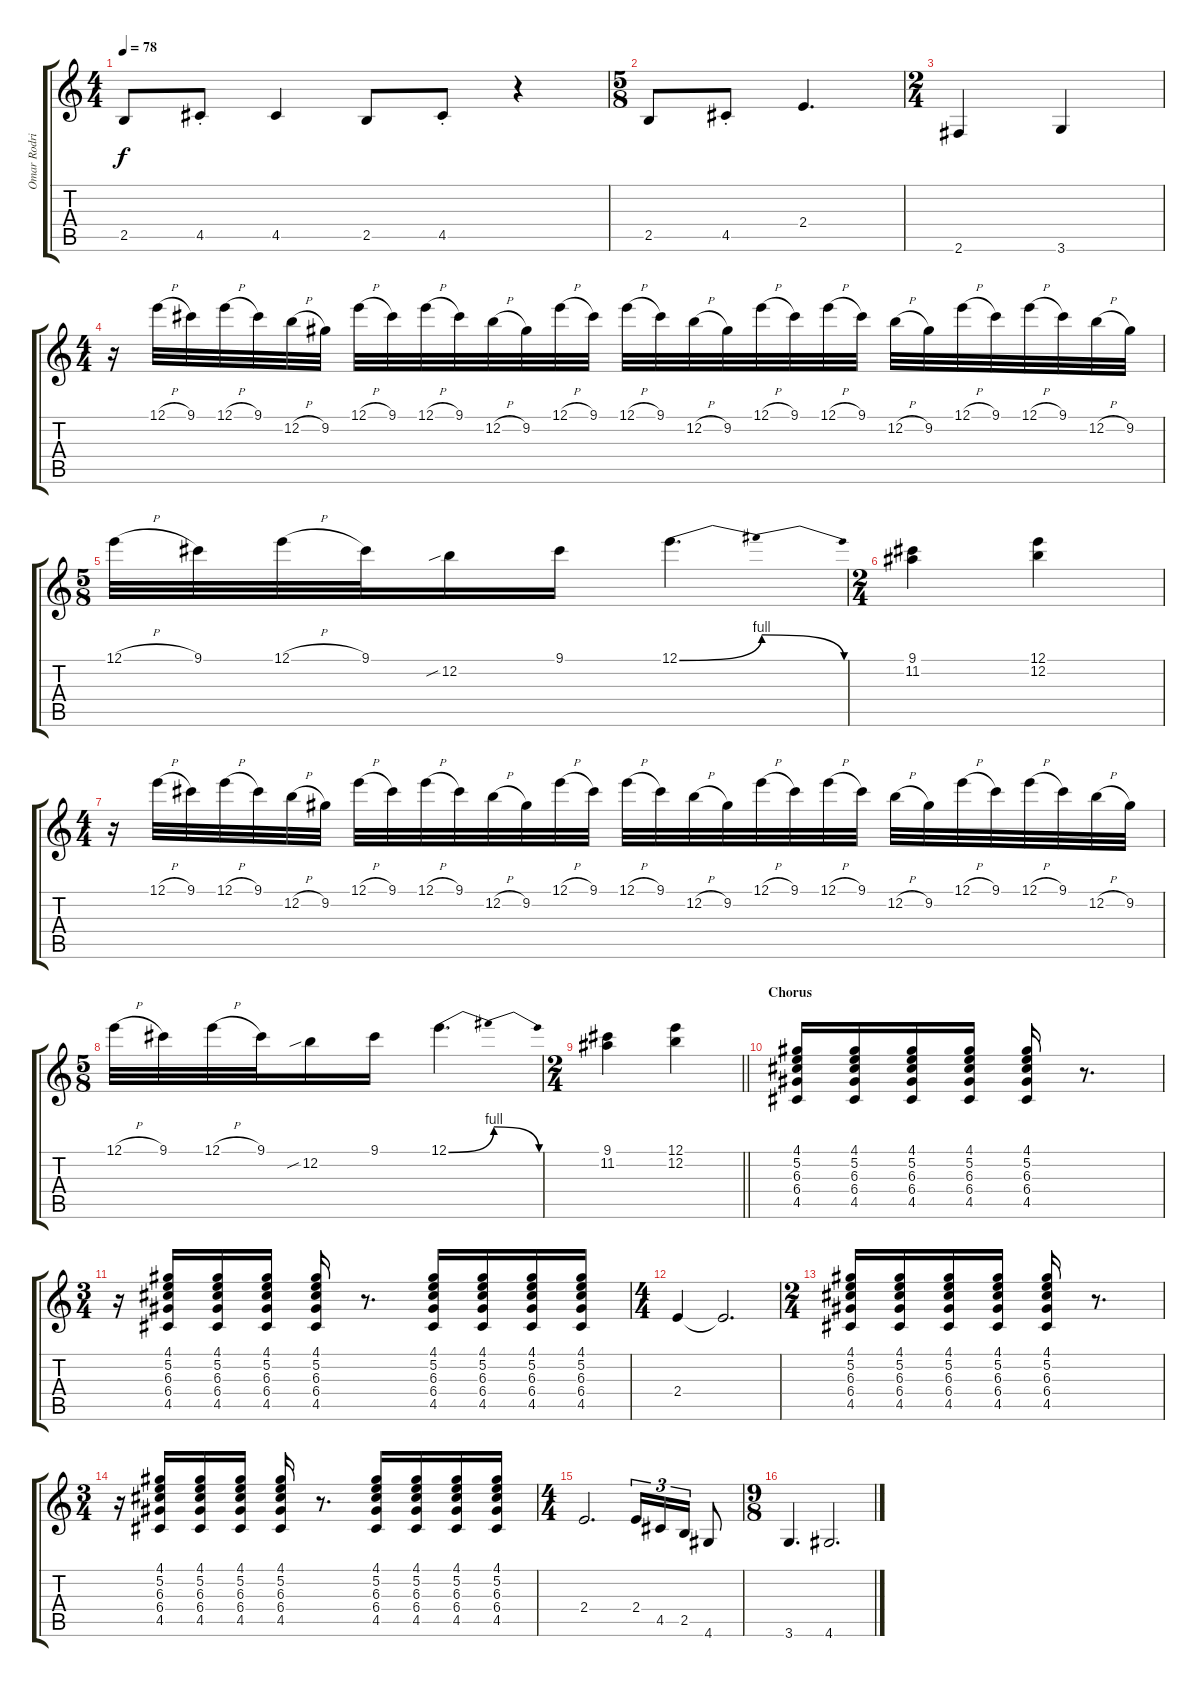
\track ("Omar Rodriguez-Lopez" "Omar Rodri") {instrument distortionguitar}
\staff {score tabs}
\tuning (E4 B3 G3 D3 A2 E2) {hide}
\ts (4 4)
\tempo 78
\clef g2
\ks c
2.5.8{dy f} 4.5{st}.8 4.5.4 2.5.8 4.5{st}.8 r.4 |
\ts (5 8)
2.5.8 4.5{st}.8 2.4.4{d} |
\ts (2 4)
2.6.4 3.6.4 |
\ts (4 4)
r.16{volume 8} 12.1{h}.32 9.1.32 12.1{h}.32 9.1.32 12.2{h}.32 9.2.32 12.1{h}.32 9.1.32 12.1{h}.32 9.1.32 12.2{h}.32 9.2.32 12.1{h}.32 9.1.32 12.1{h}.32 9.1.32 12.2{h}.32 9.2.32 12.1{h}.32 9.1.32 12.1{h}.32 9.1.32 12.2{h}.32 9.2.32 12.1{h}.32 9.1.32 12.1{h}.32 9.1.32 12.2{h}.32 9.2.32 |
\ts (5 8)
12.1{h}.32 9.1.32 12.1{h}.32 9.1.32 12.2{sib}.16 9.1.16 12.1{be (bendrelease 0 0 10 4 45 4 60 0)}.4{d} |
\ts (2 4)
(9.1 11.2).4 (12.1 12.2).4 |
\ts (4 4)
r.16 12.1{h}.32 9.1.32 12.1{h}.32 9.1.32 12.2{h}.32 9.2.32 12.1{h}.32 9.1.32 12.1{h}.32 9.1.32 12.2{h}.32 9.2.32 12.1{h}.32 9.1.32 12.1{h}.32 9.1.32 12.2{h}.32 9.2.32 12.1{h}.32 9.1.32 12.1{h}.32 9.1.32 12.2{h}.32 9.2.32 12.1{h}.32 9.1.32 12.1{h}.32 9.1.32 12.2{h}.32 9.2.32 |
\ts (5 8)
12.1{h}.32 9.1.32 12.1{h}.32 9.1.32 12.2{sib}.16 9.1.16 12.1{be (bendrelease 0 0 10 4 45 4 60 0)}.4{d} |
\ts (2 4)
\barLineRight lightlight
(9.1 11.2).4 (12.1 12.2).4 |
\section ("" "Chorus")
(4.1 5.2 6.3 6.4 4.5).16 (4.1 5.2 6.3 6.4 4.5).16 (4.1 5.2 6.3 6.4 4.5).16 (4.1 5.2 6.3 6.4 4.5).16 (4.1 5.2 6.3 6.4 4.5).16 r.8{d} |
\ts (3 4)
r.16 (4.1 5.2 6.3 6.4 4.5).16 (4.1 5.2 6.3 6.4 4.5).16 (4.1 5.2 6.3 6.4 4.5).16 (4.1 5.2 6.3 6.4 4.5).16 r.8{d} (4.1 5.2 6.3 6.4 4.5).16 (4.1 5.2 6.3 6.4 4.5).16 (4.1 5.2 6.3 6.4 4.5).16 (4.1 5.2 6.3 6.4 4.5).16 |
\ts (4 4)
2.4.4{volume 13} 2.4{t}.2{d volume 0} |
\ts (2 4)
(4.1 5.2 6.3 6.4 4.5).16{volume 8} (4.1 5.2 6.3 6.4 4.5).16 (4.1 5.2 6.3 6.4 4.5).16 (4.1 5.2 6.3 6.4 4.5).16 (4.1 5.2 6.3 6.4 4.5).16 r.8{d} |
\ts (3 4)
r.16 (4.1 5.2 6.3 6.4 4.5).16 (4.1 5.2 6.3 6.4 4.5).16 (4.1 5.2 6.3 6.4 4.5).16 (4.1 5.2 6.3 6.4 4.5).16 r.8{d} (4.1 5.2 6.3 6.4 4.5).16 (4.1 5.2 6.3 6.4 4.5).16 (4.1 5.2 6.3 6.4 4.5).16 (4.1 5.2 6.3 6.4 4.5).16 |
\ts (4 4)
2.4.2{d volume 11} 2.4.16{tu (3 2)} 4.5.16{tu (3 2)} 2.5.16{tu (3 2)} 4.6.8 |
\ts (9 8)
3.6.4{d} 4.6.2{d}
